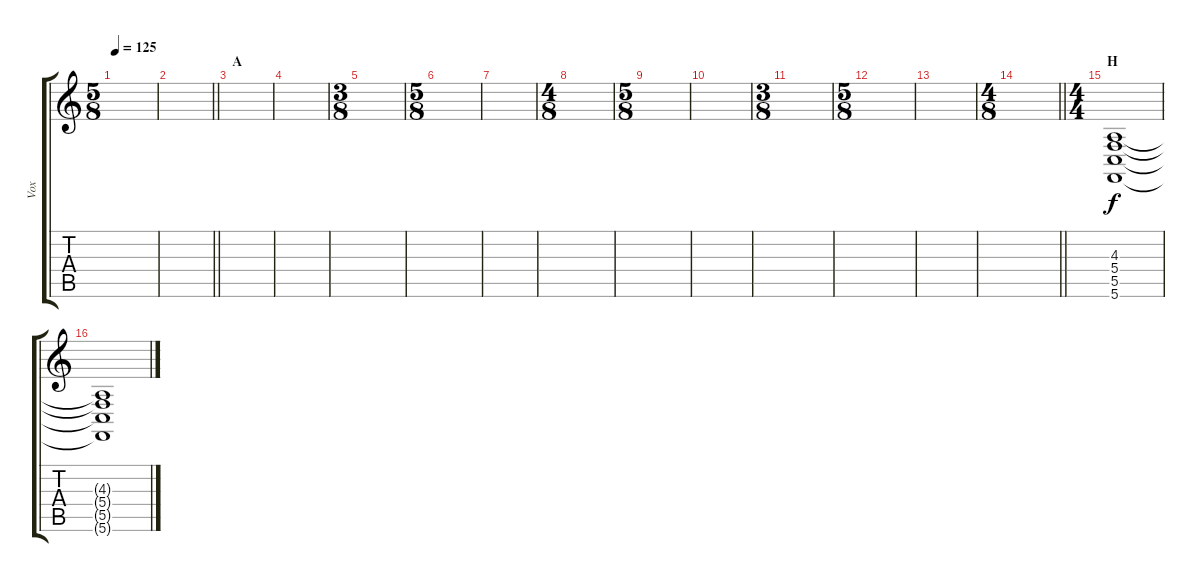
\track ("Vox" "Vox") {instrument lead2sawtooth}
\staff {score tabs}
\tuning (D4 A3 F3 C3 G2 C2) {hide}
\ts (5 8)
\tempo 125
\clef g2
\ks c
|
\barLineRight lightlight
|
\section ("" "A")
|
|
\ts (3 8)
|
\ts (5 8)
|
|
\ts (4 8)
|
\ts (5 8)
|
|
\ts (3 8)
|
\ts (5 8)
|
|
\ts (4 8)
\barLineRight lightlight
|
\ts (4 4)
\section ("" "H")
(4.3 5.4 5.5 5.6).1{volume 10 instrument drawbarorgan} |
(4.3{t} 5.4{t} 5.5{t} 5.6{t}).1
